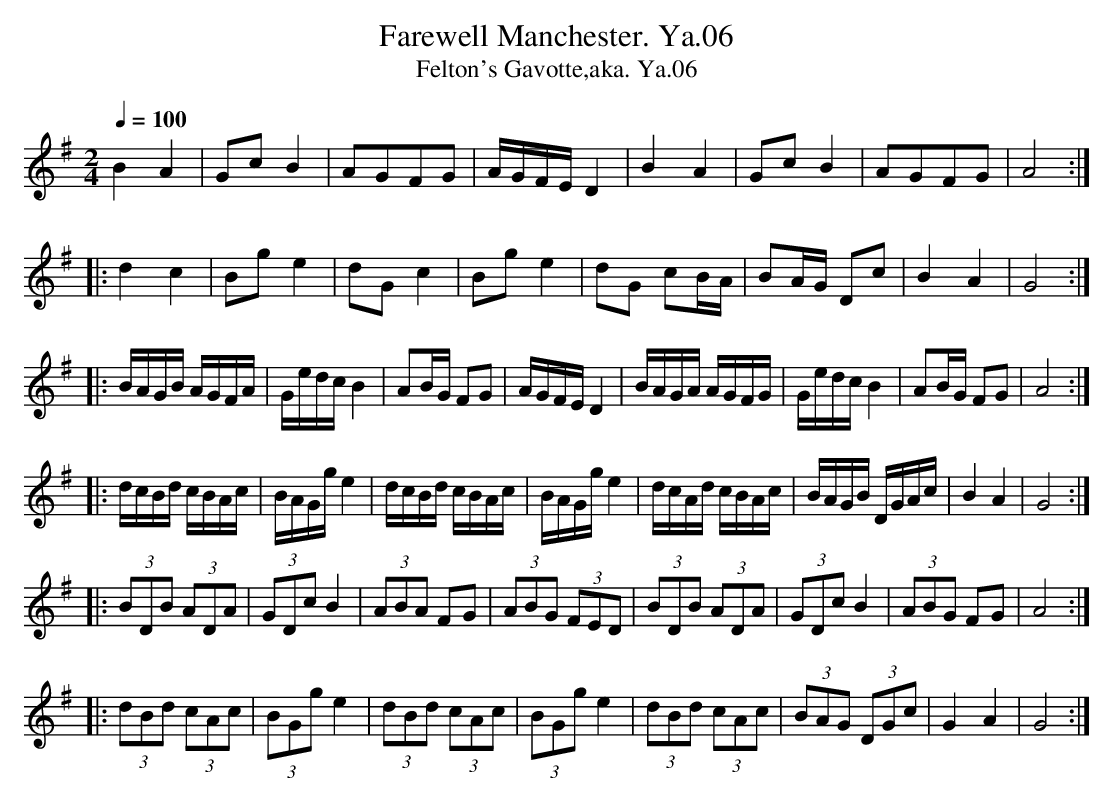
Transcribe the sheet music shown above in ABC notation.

X:1
T:Farewell Manchester. Ya.06
T:Felton's Gavotte,aka. Ya.06
L:1/8
M:2/4
Q:1/4=100
K:G
B2A2|GcB2|AGFG|A/G/F/E/D2|B2A2|GcB2|AGFG|A4:|
|:d2c2|Bge2|dGc2|Bge2|dG cB/A/|BA/G/ Dc|B2A2|G4:|
|:B/A/G/B/ A/G/F/A/|G/e/d/c/B2|AB/G/ FG|A/G/F/E/D2|B/A/G/A/ A/G/F/G/|G/e/d/c/ B2|AB/G/ FG|A4:|
|:d/c/B/d/ c/B/A/c/|B/A/G/g/ e2|d/c/B/d/ c/B/A/c/|B/A/G/g/ e2|d/c/A/d/ c/B/A/c/|B/A/G/B/ D/G/A/c/|B2A2|G4:|
|:(3BDB (3ADA|(3GDcB2|(3ABA FG|(3ABG (3FED|(3BDB (3ADA|(3GDcB2|(3ABG FG|A4:|
|:(3dBd (3cAc|(3BGge2|(3dBd (3cAc|(3BGge2|(3dBd (3cAc|(3BAG (3DGc|G2A2|G4:|
